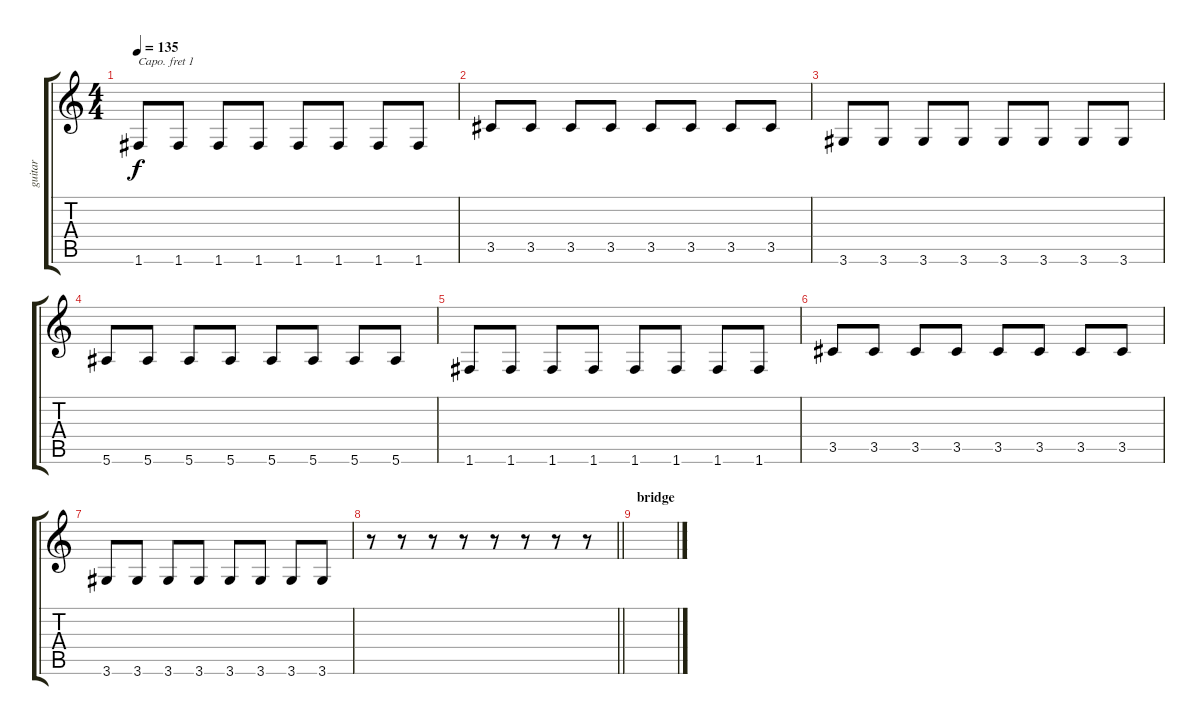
\track ("guitar" "guitar") {instrument overdrivenguitar}
\staff {score tabs}
\capo 1
\tuning (E4 B3 G3 D3 A2 E2) {hide}
\ts (4 4)
\tempo 135
\clef g2
\ks c
1.6.8{dy f} 1.6.8 1.6.8 1.6.8 1.6.8 1.6.8 1.6.8 1.6.8 |
3.5.8 3.5.8 3.5.8 3.5.8 3.5.8 3.5.8 3.5.8 3.5.8 |
3.6.8 3.6.8 3.6.8 3.6.8 3.6.8 3.6.8 3.6.8 3.6.8 |
5.6.8 5.6.8 5.6.8 5.6.8 5.6.8 5.6.8 5.6.8 5.6.8 |
1.6.8 1.6.8 1.6.8 1.6.8 1.6.8 1.6.8 1.6.8 1.6.8 |
3.5.8 3.5.8 3.5.8 3.5.8 3.5.8 3.5.8 3.5.8 3.5.8 |
3.6.8 3.6.8 3.6.8 3.6.8 3.6.8 3.6.8 3.6.8 3.6.8 |
\barLineRight lightlight
r.8 r.8 r.8 r.8 r.8 r.8 r.8 r.8 |
\section ("" "bridge")
